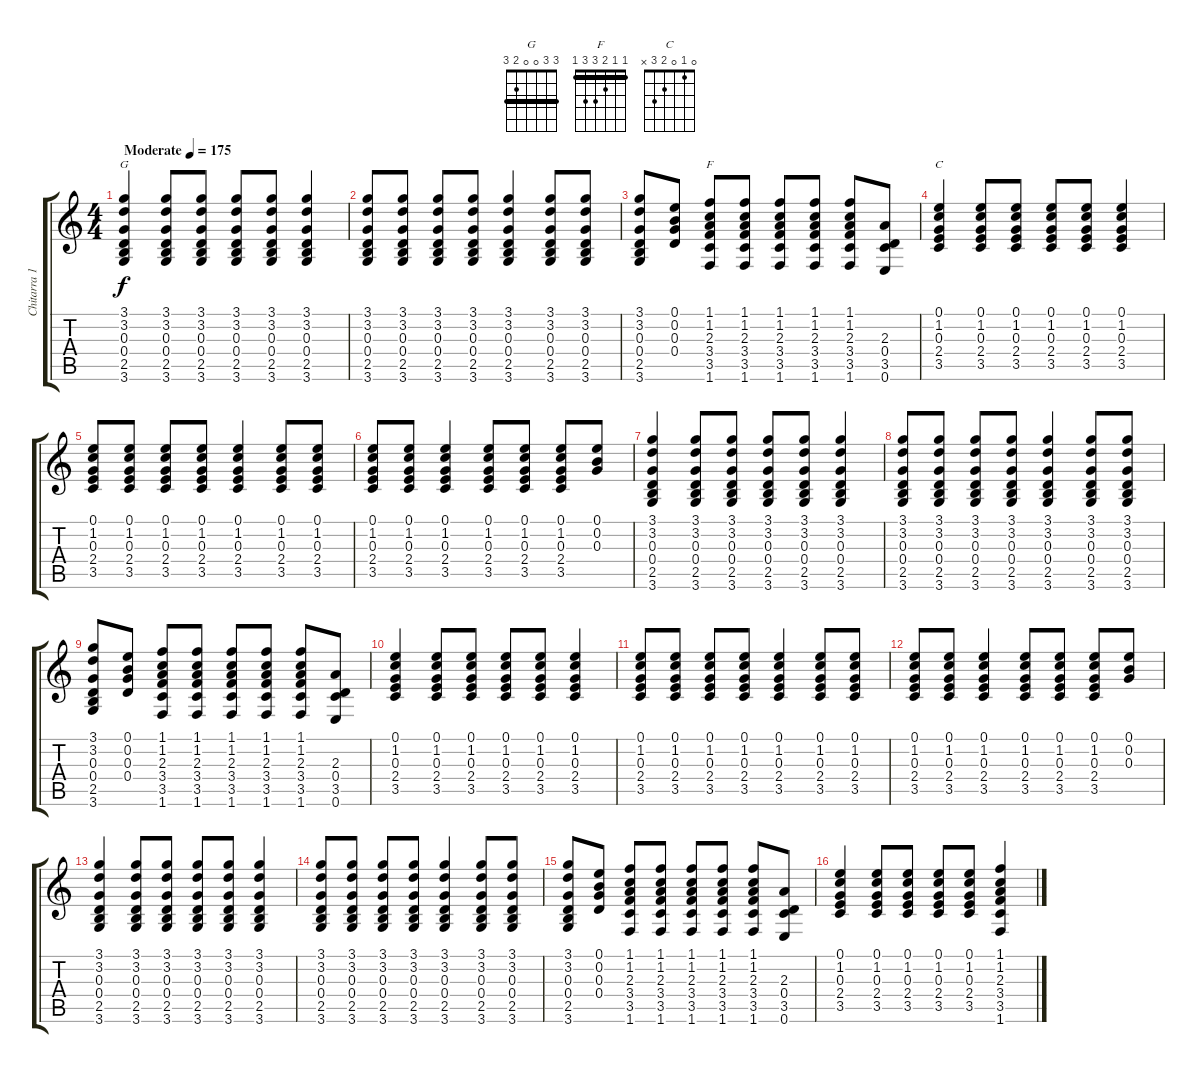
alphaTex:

\track ("Chitarra 12 corde" "Chitarra 1") {instrument acousticguitarsteel}
\staff {score tabs}
\tuning (E4 B3 G3 D3 A2 E2) {hide}
\chord ("G" 3 3 0 0 2 3) {barre 3}
\chord ("F" 1 1 2 3 3 1) {barre 1}
\chord ("C" 0 1 0 2 3 x)
\ts (4 4)
\tempo (175 "Moderate")
\clef g2
\ks c
(3.1 3.2 0.3 0.4 2.5 3.6).4{ch "G" dy f instrument acousticguitarsteel} (3.1 3.2 0.3 0.4 2.5 3.6).8 (3.1 3.2 0.3 0.4 2.5 3.6).8 (3.1 3.2 0.3 0.4 2.5 3.6).8 (3.1 3.2 0.3 0.4 2.5 3.6).8 (3.1 3.2 0.3 0.4 2.5 3.6).4 |
(3.1 3.2 0.3 0.4 2.5 3.6).8 (3.1 3.2 0.3 0.4 2.5 3.6).8 (3.1 3.2 0.3 0.4 2.5 3.6).8 (3.1 3.2 0.3 0.4 2.5 3.6).8 (3.1 3.2 0.3 0.4 2.5 3.6).4 (3.1 3.2 0.3 0.4 2.5 3.6).8 (3.1 3.2 0.3 0.4 2.5 3.6).8 |
(3.1 3.2 0.3 0.4 2.5 3.6).8 (0.1 0.2 0.3 0.4).8 (1.1 1.2 2.3 3.4 3.5 1.6).8{ch "F"} (1.1 1.2 2.3 3.4 3.5 1.6).8 (1.1 1.2 2.3 3.4 3.5 1.6).8 (1.1 1.2 2.3 3.4 3.5 1.6).8 (1.1 1.2 2.3 3.4 3.5 1.6).8 (2.3 0.4 3.5 0.6).8 |
(0.1 1.2 0.3 2.4 3.5).4{ch "C"} (0.1 1.2 0.3 2.4 3.5).8 (0.1 1.2 0.3 2.4 3.5).8 (0.1 1.2 0.3 2.4 3.5).8 (0.1 1.2 0.3 2.4 3.5).8 (0.1 1.2 0.3 2.4 3.5).4 |
(0.1 1.2 0.3 2.4 3.5).8 (0.1 1.2 0.3 2.4 3.5).8 (0.1 1.2 0.3 2.4 3.5).8 (0.1 1.2 0.3 2.4 3.5).8 (0.1 1.2 0.3 2.4 3.5).4 (0.1 1.2 0.3 2.4 3.5).8 (0.1 1.2 0.3 2.4 3.5).8 |
(0.1 1.2 0.3 2.4 3.5).8 (0.1 1.2 0.3 2.4 3.5).8 (0.1 1.2 0.3 2.4 3.5).4 (0.1 1.2 0.3 2.4 3.5).8 (0.1 1.2 0.3 2.4 3.5).8 (0.1 1.2 0.3 2.4 3.5).8 (0.1 0.2 0.3).8 |
(3.1 3.2 0.3 0.4 2.5 3.6).4 (3.1 3.2 0.3 0.4 2.5 3.6).8 (3.1 3.2 0.3 0.4 2.5 3.6).8 (3.1 3.2 0.3 0.4 2.5 3.6).8 (3.1 3.2 0.3 0.4 2.5 3.6).8 (3.1 3.2 0.3 0.4 2.5 3.6).4 |
(3.1 3.2 0.3 0.4 2.5 3.6).8 (3.1 3.2 0.3 0.4 2.5 3.6).8 (3.1 3.2 0.3 0.4 2.5 3.6).8 (3.1 3.2 0.3 0.4 2.5 3.6).8 (3.1 3.2 0.3 0.4 2.5 3.6).4 (3.1 3.2 0.3 0.4 2.5 3.6).8 (3.1 3.2 0.3 0.4 2.5 3.6).8 |
(3.1 3.2 0.3 0.4 2.5 3.6).8 (0.1 0.2 0.3 0.4).8 (1.1 1.2 2.3 3.4 3.5 1.6).8 (1.1 1.2 2.3 3.4 3.5 1.6).8 (1.1 1.2 2.3 3.4 3.5 1.6).8 (1.1 1.2 2.3 3.4 3.5 1.6).8 (1.1 1.2 2.3 3.4 3.5 1.6).8 (2.3 0.4 3.5 0.6).8 |
(0.1 1.2 0.3 2.4 3.5).4 (0.1 1.2 0.3 2.4 3.5).8 (0.1 1.2 0.3 2.4 3.5).8 (0.1 1.2 0.3 2.4 3.5).8 (0.1 1.2 0.3 2.4 3.5).8 (0.1 1.2 0.3 2.4 3.5).4 |
(0.1 1.2 0.3 2.4 3.5).8 (0.1 1.2 0.3 2.4 3.5).8 (0.1 1.2 0.3 2.4 3.5).8 (0.1 1.2 0.3 2.4 3.5).8 (0.1 1.2 0.3 2.4 3.5).4 (0.1 1.2 0.3 2.4 3.5).8 (0.1 1.2 0.3 2.4 3.5).8 |
(0.1 1.2 0.3 2.4 3.5).8 (0.1 1.2 0.3 2.4 3.5).8 (0.1 1.2 0.3 2.4 3.5).4 (0.1 1.2 0.3 2.4 3.5).8 (0.1 1.2 0.3 2.4 3.5).8 (0.1 1.2 0.3 2.4 3.5).8 (0.1 0.2 0.3).8 |
(3.1 3.2 0.3 0.4 2.5 3.6).4 (3.1 3.2 0.3 0.4 2.5 3.6).8 (3.1 3.2 0.3 0.4 2.5 3.6).8 (3.1 3.2 0.3 0.4 2.5 3.6).8 (3.1 3.2 0.3 0.4 2.5 3.6).8 (3.1 3.2 0.3 0.4 2.5 3.6).4 |
(3.1 3.2 0.3 0.4 2.5 3.6).8 (3.1 3.2 0.3 0.4 2.5 3.6).8 (3.1 3.2 0.3 0.4 2.5 3.6).8 (3.1 3.2 0.3 0.4 2.5 3.6).8 (3.1 3.2 0.3 0.4 2.5 3.6).4 (3.1 3.2 0.3 0.4 2.5 3.6).8 (3.1 3.2 0.3 0.4 2.5 3.6).8 |
(3.1 3.2 0.3 0.4 2.5 3.6).8 (0.1 0.2 0.3 0.4).8 (1.1 1.2 2.3 3.4 3.5 1.6).8 (1.1 1.2 2.3 3.4 3.5 1.6).8 (1.1 1.2 2.3 3.4 3.5 1.6).8 (1.1 1.2 2.3 3.4 3.5 1.6).8 (1.1 1.2 2.3 3.4 3.5 1.6).8 (2.3 0.4 3.5 0.6).8 |
(0.1 1.2 0.3 2.4 3.5).4 (0.1 1.2 0.3 2.4 3.5).8 (0.1 1.2 0.3 2.4 3.5).8 (0.1 1.2 0.3 2.4 3.5).8 (0.1 1.2 0.3 2.4 3.5).8 (1.1 1.2 2.3 3.4 3.5 1.6).4
